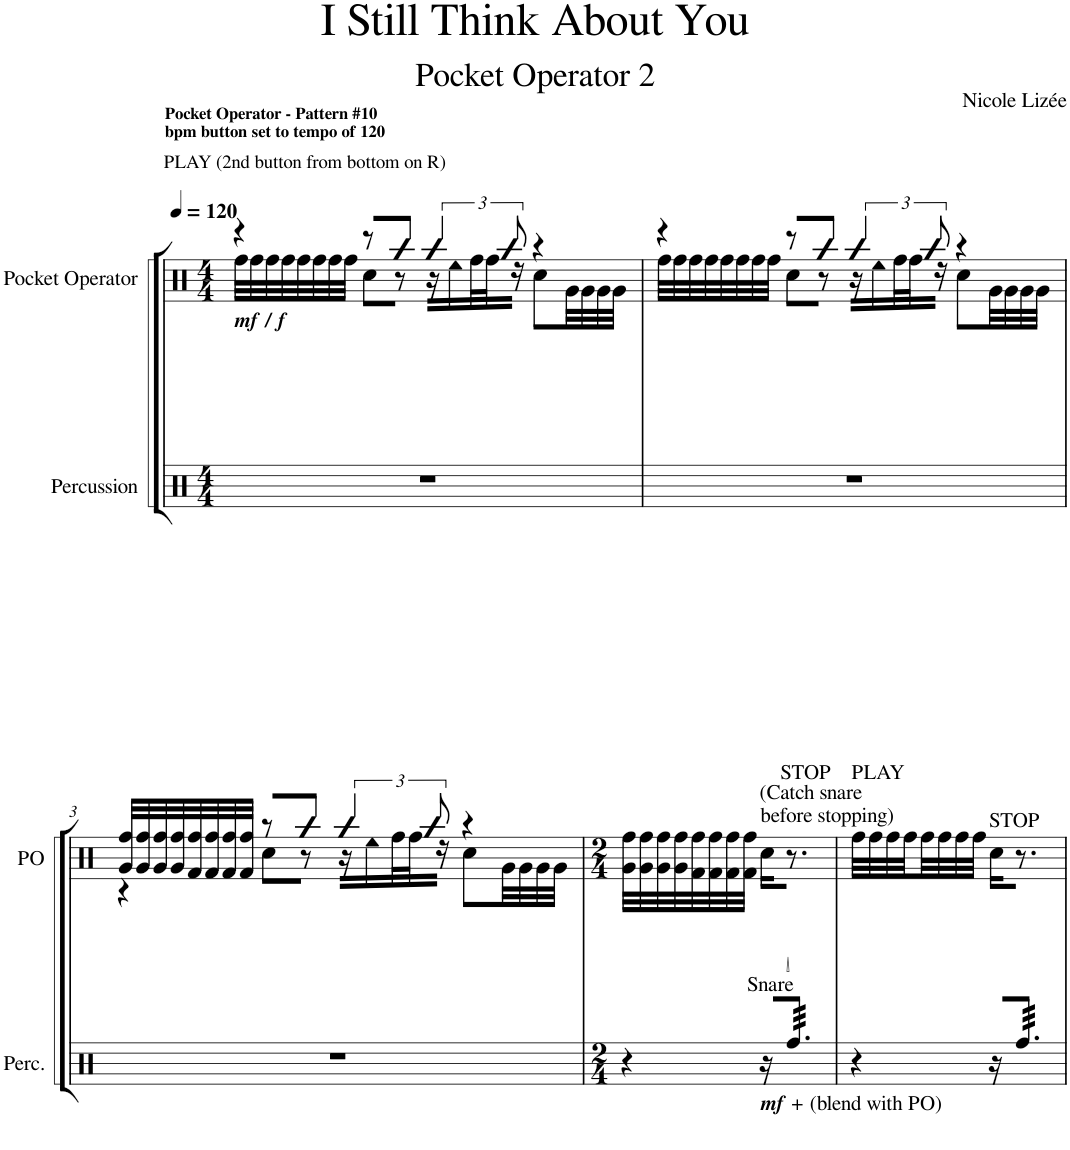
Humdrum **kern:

**kern	**kern
*part2	*part1
*staff2	*staff1
*I"Percussion	*I"Pocket Operator
*I'Perc.	*I'PO
*clefX	*clefX
*k[]	*k[]
*M4/4	*M4/4
*MM120	*MM120
=1	=1
*	*^
!	!LO:TX:a:t=PLAY (2nd button from bottom on R)	!
!	!LO:TX:a:B:t=Pocket Operator - Pattern #10	!
!	!LO:TX:a:t=bpm button set to tempo of 120	!
!	!LO:TX:b:Bi:t=mf / f	!
1r	4r	32ff\LLL
.	.	32ff\
.	.	32ff\
.	.	32ff\
.	.	32ff\
.	.	32ff\
.	.	32ff\
.	.	32ff\JJJ
.	8r	8cc\L
.	8aa/J	8r
.	6aa/	16r
.	.	16ee\
.	.	32ff\L
.	.	32ff\J
.	12aa/	.
.	.	16r
.	4r	8cc\L
.	.	32g\LL
.	.	32g\
.	.	32g\
.	.	32g\JJJ
=2	=2	=2
1r	4r	32ff\LLL
.	.	32ff\
.	.	32ff\
.	.	32ff\
.	.	32ff\
.	.	32ff\
.	.	32ff\
.	.	32ff\JJJ
.	8r	8cc\L
.	8aa/J	8r
.	6aa/	16r
.	.	16ee\
.	.	32ff\L
.	.	32ff\J
.	12aa/	.
.	.	16r
.	4r	8cc\L
.	.	32g\LL
.	.	32g\
.	.	32g\
.	.	32g\JJJ
!!LO:LB:g=z	!!
=3	=3	=3
1r	32g/ 32ff/LLL	4r
.	32g/ 32ff/	.
.	32g/ 32ff/	.
.	32g/ 32ff/	.
.	32f/ 32ff/	.
.	32f/ 32ff/	.
.	32f/ 32ff/	.
.	32f/ 32ff/JJJ	.
.	8r	8cc\L
.	8aa/J	8r
.	6aa/	16r
.	.	16ee\
.	.	32ff\L
.	.	32ff\J
.	12aa/	.
.	.	16r
.	4r	8cc\L
.	.	32g\LL
.	.	32g\
.	.	32g\
.	.	32g\JJJ
*	*v	*v
=4	=4
*M2/4	*M2/4
4r	32g\ 32ff\LLL
.	32g\ 32ff\
.	32g\ 32ff\
.	32g\ 32ff\
.	32f\ 32ff\
.	32f\ 32ff\
.	32f\ 32ff\
.	32f\ 32ff\JJJ
!	!LO:TX:a:t=(Catch snare
!	!LO:TX:a:t=before stopping)
!	!LO:TX:a:t=STOP
!LO:TX:a:t=Snare	!
!LO:TX:b:Bi:t=mf	!
!LO:TX:b:t=+	!
!LO:TX:b:t=(blend with PO)	!
16r	16cc\KL
*tremolo	*
64Rff/LLLL	8.r
64Rff/	.
64Rff/	.
64Rff/	.
64Rff/	.
64Rff/	.
64Rff/	.
64Rff/	.
64Rff/	.
64Rff/	.
64Rff/	.
64Rff/JJJJ	.
=5	=5
!	!LO:TX:a:t=PLAY
4r	32ff\LLL
.	32ff\
.	32ff\
.	32ff\
.	32ff\
.	32ff\
.	32ff\
.	32ff\JJJ
!	!LO:TX:a:t=STOP
16r	16cc\KL
64Rff/LLLL	8.r
64Rff/	.
64Rff/	.
64Rff/	.
64Rff/	.
64Rff/	.
64Rff/	.
64Rff/	.
64Rff/	.
64Rff/	.
64Rff/	.
64Rff/JJJJ	.
*Xtremolo	*
=	=
*-	*-
